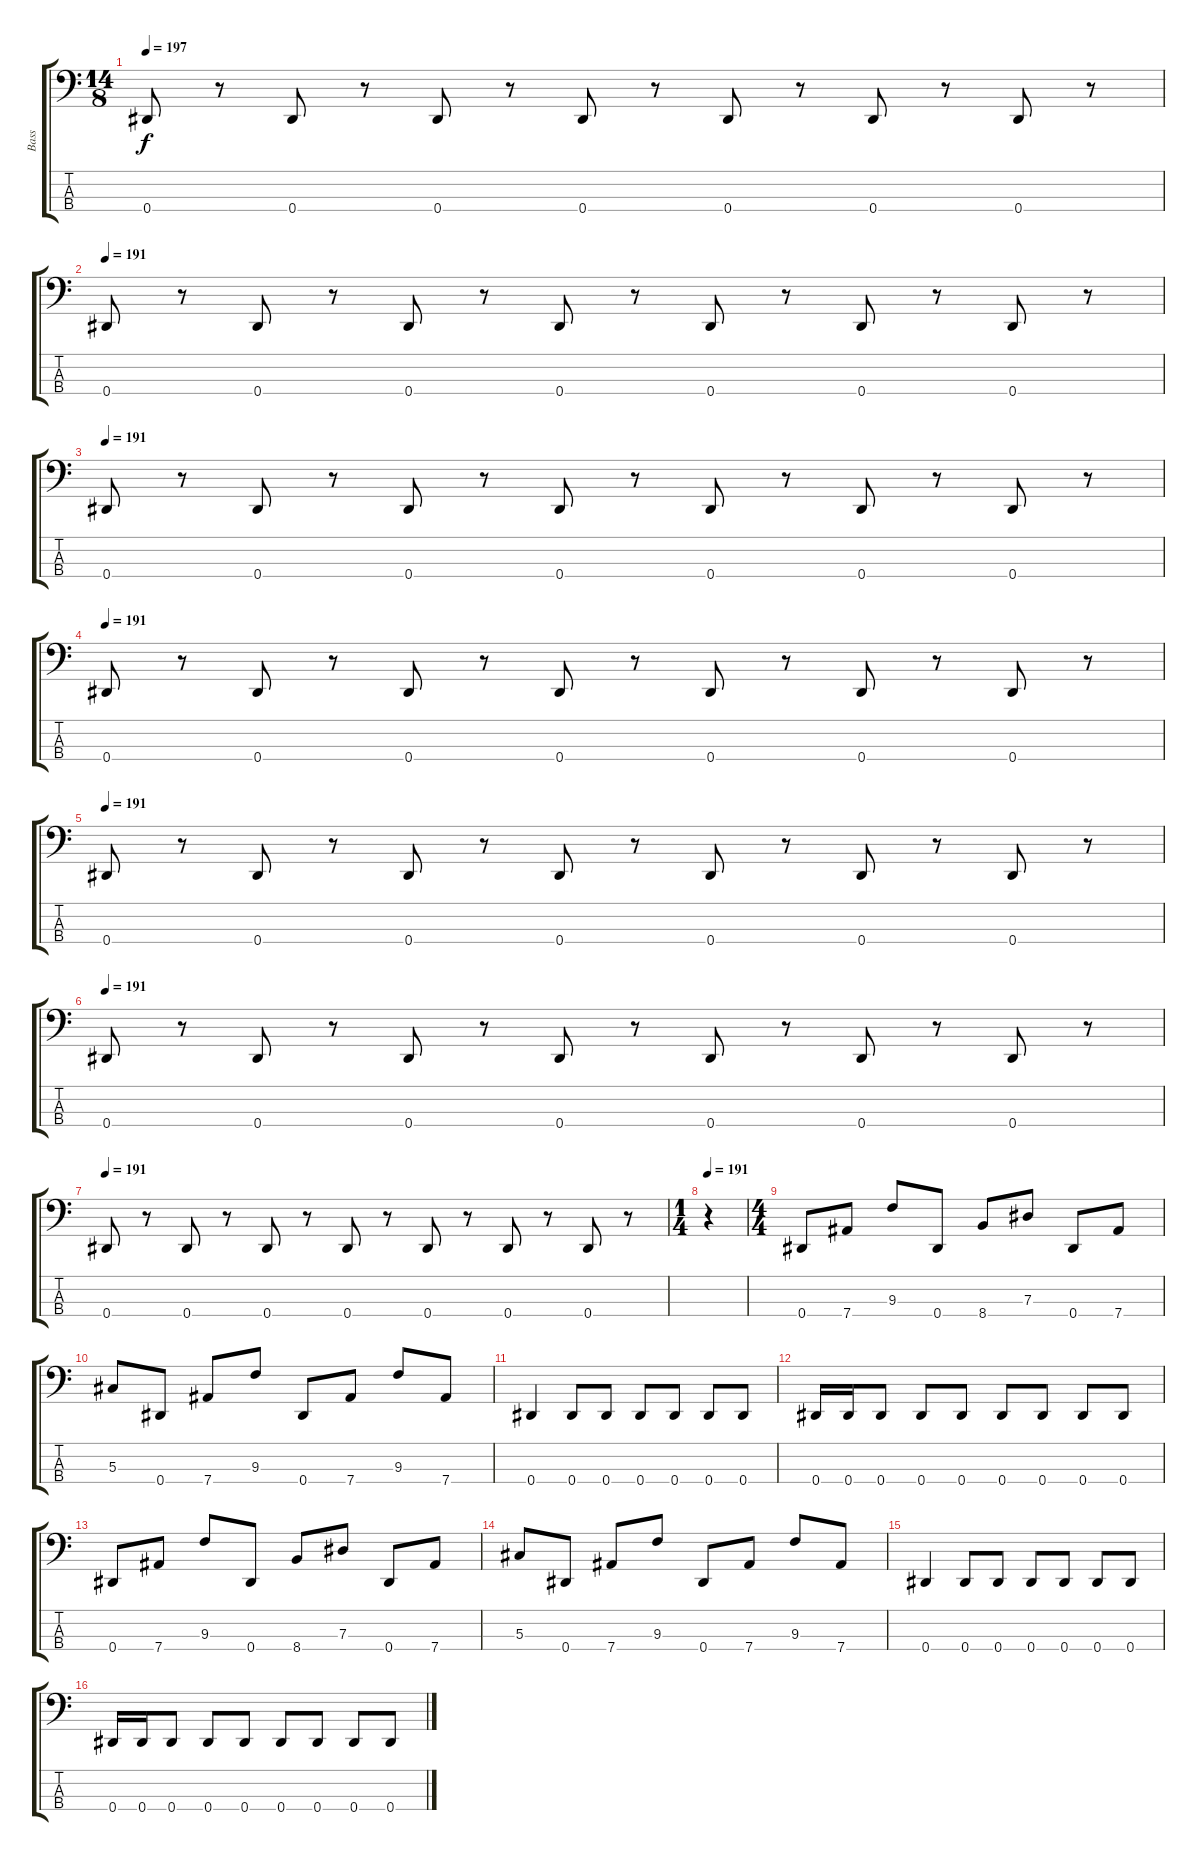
\track ("Bass" "Bass") {instrument electricbasspick}
\staff {score tabs}
\tuning (Gb2 Db2 Ab1 Eb1) {hide}
\ts (14 8)
\tempo 197
\tempo 191
\tempo 197
\clef f4
\ks c
0.4.8{dy f instrument electricbasspick} r.8 0.4.8 r.8 0.4.8 r.8 0.4.8 r.8 0.4.8 r.8 0.4.8 r.8 0.4.8 r.8 |
\tempo 191
0.4.8 r.8 0.4.8 r.8 0.4.8 r.8 0.4.8 r.8 0.4.8 r.8 0.4.8 r.8 0.4.8 r.8 |
\tempo 191
0.4.8 r.8 0.4.8 r.8 0.4.8 r.8 0.4.8 r.8 0.4.8 r.8 0.4.8 r.8 0.4.8 r.8 |
\tempo 191
0.4.8 r.8 0.4.8 r.8 0.4.8 r.8 0.4.8 r.8 0.4.8 r.8 0.4.8 r.8 0.4.8 r.8 |
\tempo 191
0.4.8 r.8 0.4.8 r.8 0.4.8 r.8 0.4.8 r.8 0.4.8 r.8 0.4.8 r.8 0.4.8 r.8 |
\tempo 191
0.4.8 r.8 0.4.8 r.8 0.4.8 r.8 0.4.8 r.8 0.4.8 r.8 0.4.8 r.8 0.4.8 r.8 |
\tempo 191
0.4.8 r.8 0.4.8 r.8 0.4.8 r.8 0.4.8 r.8 0.4.8 r.8 0.4.8 r.8 0.4.8 r.8 |
\ts (1 4)
\tempo 191
r.4 |
\ts (4 4)
0.4.8 7.4.8 9.3.8 0.4.8 8.4.8 7.3.8 0.4.8 7.4.8 |
5.3.8 0.4.8 7.4.8 9.3.8 0.4.8 7.4.8 9.3.8 7.4.8 |
0.4.4 0.4.8 0.4.8 0.4.8 0.4.8 0.4.8 0.4.8 |
0.4.16 0.4.16 0.4.8 0.4.8 0.4.8 0.4.8 0.4.8 0.4.8 0.4.8 |
0.4.8 7.4.8 9.3.8 0.4.8 8.4.8 7.3.8 0.4.8 7.4.8 |
5.3.8 0.4.8 7.4.8 9.3.8 0.4.8 7.4.8 9.3.8 7.4.8 |
0.4.4 0.4.8 0.4.8 0.4.8 0.4.8 0.4.8 0.4.8 |
0.4.16 0.4.16 0.4.8 0.4.8 0.4.8 0.4.8 0.4.8 0.4.8 0.4.8
